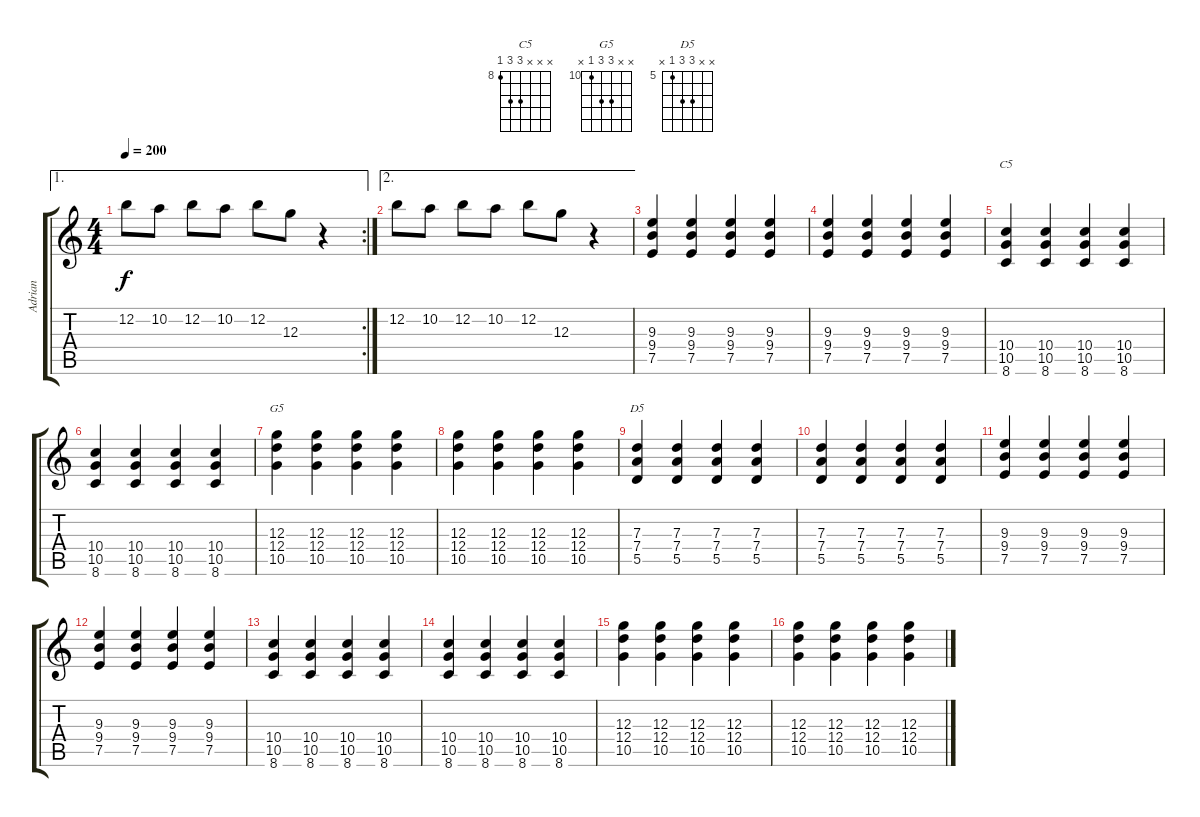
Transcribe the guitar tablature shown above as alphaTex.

\track ("Adrian" "Adrian") {instrument distortionguitar}
\staff {score tabs}
\tuning (E4 B3 G3 D3 A2 E2) {hide}
\chord ("C5" x x x 10 10 8) {firstfret 8}
\chord ("G5" x x 12 12 10 x) {firstfret 10}
\chord ("D5" x x 7 7 5 x) {firstfret 5}
\ae 1
\rc 2
\ts (4 4)
\tempo 200
\clef g2
\ks c
12.2.8{dy f} 10.2.8 12.2.8 10.2.8 12.2.8 12.3.8 r.4 |
\ae 2
12.2.8 10.2.8 12.2.8 10.2.8 12.2.8 12.3.8 r.4 |
(9.3 9.4 7.5).4 (9.3 9.4 7.5).4 (9.3 9.4 7.5).4 (9.3 9.4 7.5).4 |
(9.3 9.4 7.5).4 (9.3 9.4 7.5).4 (9.3 9.4 7.5).4 (9.3 9.4 7.5).4 |
(10.4 10.5 8.6).4{ch "C5"} (10.4 10.5 8.6).4 (10.4 10.5 8.6).4 (10.4 10.5 8.6).4 |
(10.4 10.5 8.6).4 (10.4 10.5 8.6).4 (10.4 10.5 8.6).4 (10.4 10.5 8.6).4 |
(12.3 12.4 10.5).4{ch "G5"} (12.3 12.4 10.5).4 (12.3 12.4 10.5).4 (12.3 12.4 10.5).4 |
(12.3 12.4 10.5).4 (12.3 12.4 10.5).4 (12.3 12.4 10.5).4 (12.3 12.4 10.5).4 |
(7.3 7.4 5.5).4{ch "D5"} (7.3 7.4 5.5).4 (7.3 7.4 5.5).4 (7.3 7.4 5.5).4 |
(7.3 7.4 5.5).4 (7.3 7.4 5.5).4 (7.3 7.4 5.5).4 (7.3 7.4 5.5).4 |
(9.3 9.4 7.5).4 (9.3 9.4 7.5).4 (9.3 9.4 7.5).4 (9.3 9.4 7.5).4 |
(9.3 9.4 7.5).4 (9.3 9.4 7.5).4 (9.3 9.4 7.5).4 (9.3 9.4 7.5).4 |
(10.4 10.5 8.6).4 (10.4 10.5 8.6).4 (10.4 10.5 8.6).4 (10.4 10.5 8.6).4 |
(10.4 10.5 8.6).4 (10.4 10.5 8.6).4 (10.4 10.5 8.6).4 (10.4 10.5 8.6).4 |
(12.3 12.4 10.5).4 (12.3 12.4 10.5).4 (12.3 12.4 10.5).4 (12.3 12.4 10.5).4 |
(12.3 12.4 10.5).4 (12.3 12.4 10.5).4 (12.3 12.4 10.5).4 (12.3 12.4 10.5).4
